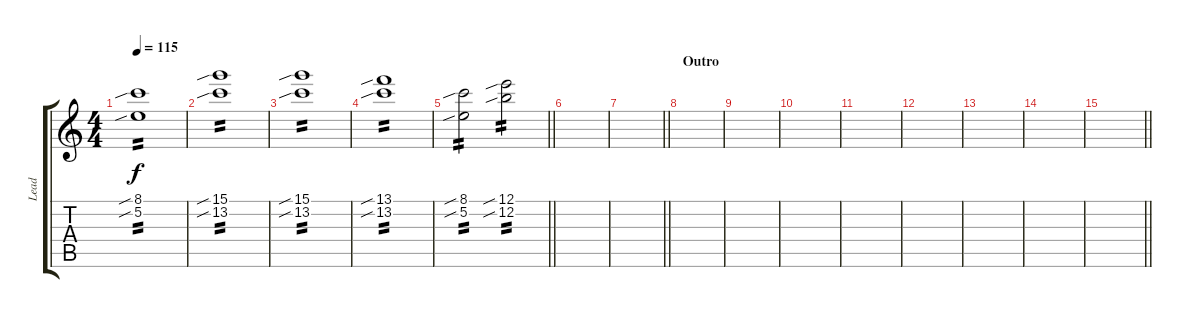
\track ("Lead" "Lead") {instrument overdrivenguitar}
\staff {score tabs}
\tuning (E4 B3 G3 D3 A2 E2) {hide}
\ts (4 4)
\tempo 115
\clef g2
\ks c
(8.1{sib} 5.2{sib}).1{tp 2 dy f} |
(15.1{sib} 13.2{sib}).1{tp 2} |
(15.1{sib} 13.2{sib}).1{tp 2} |
(13.1{sib} 13.2{sib}).1{tp 2} |
\barLineRight lightlight
(8.1{sib} 5.2{sib}).2{tp 2} (12.1{sib} 12.2{sib}).2{tp 2} |
|
\barLineRight lightlight
|
\section ("" "Outro")
|
|
|
|
|
|
|
\barLineRight lightlight
